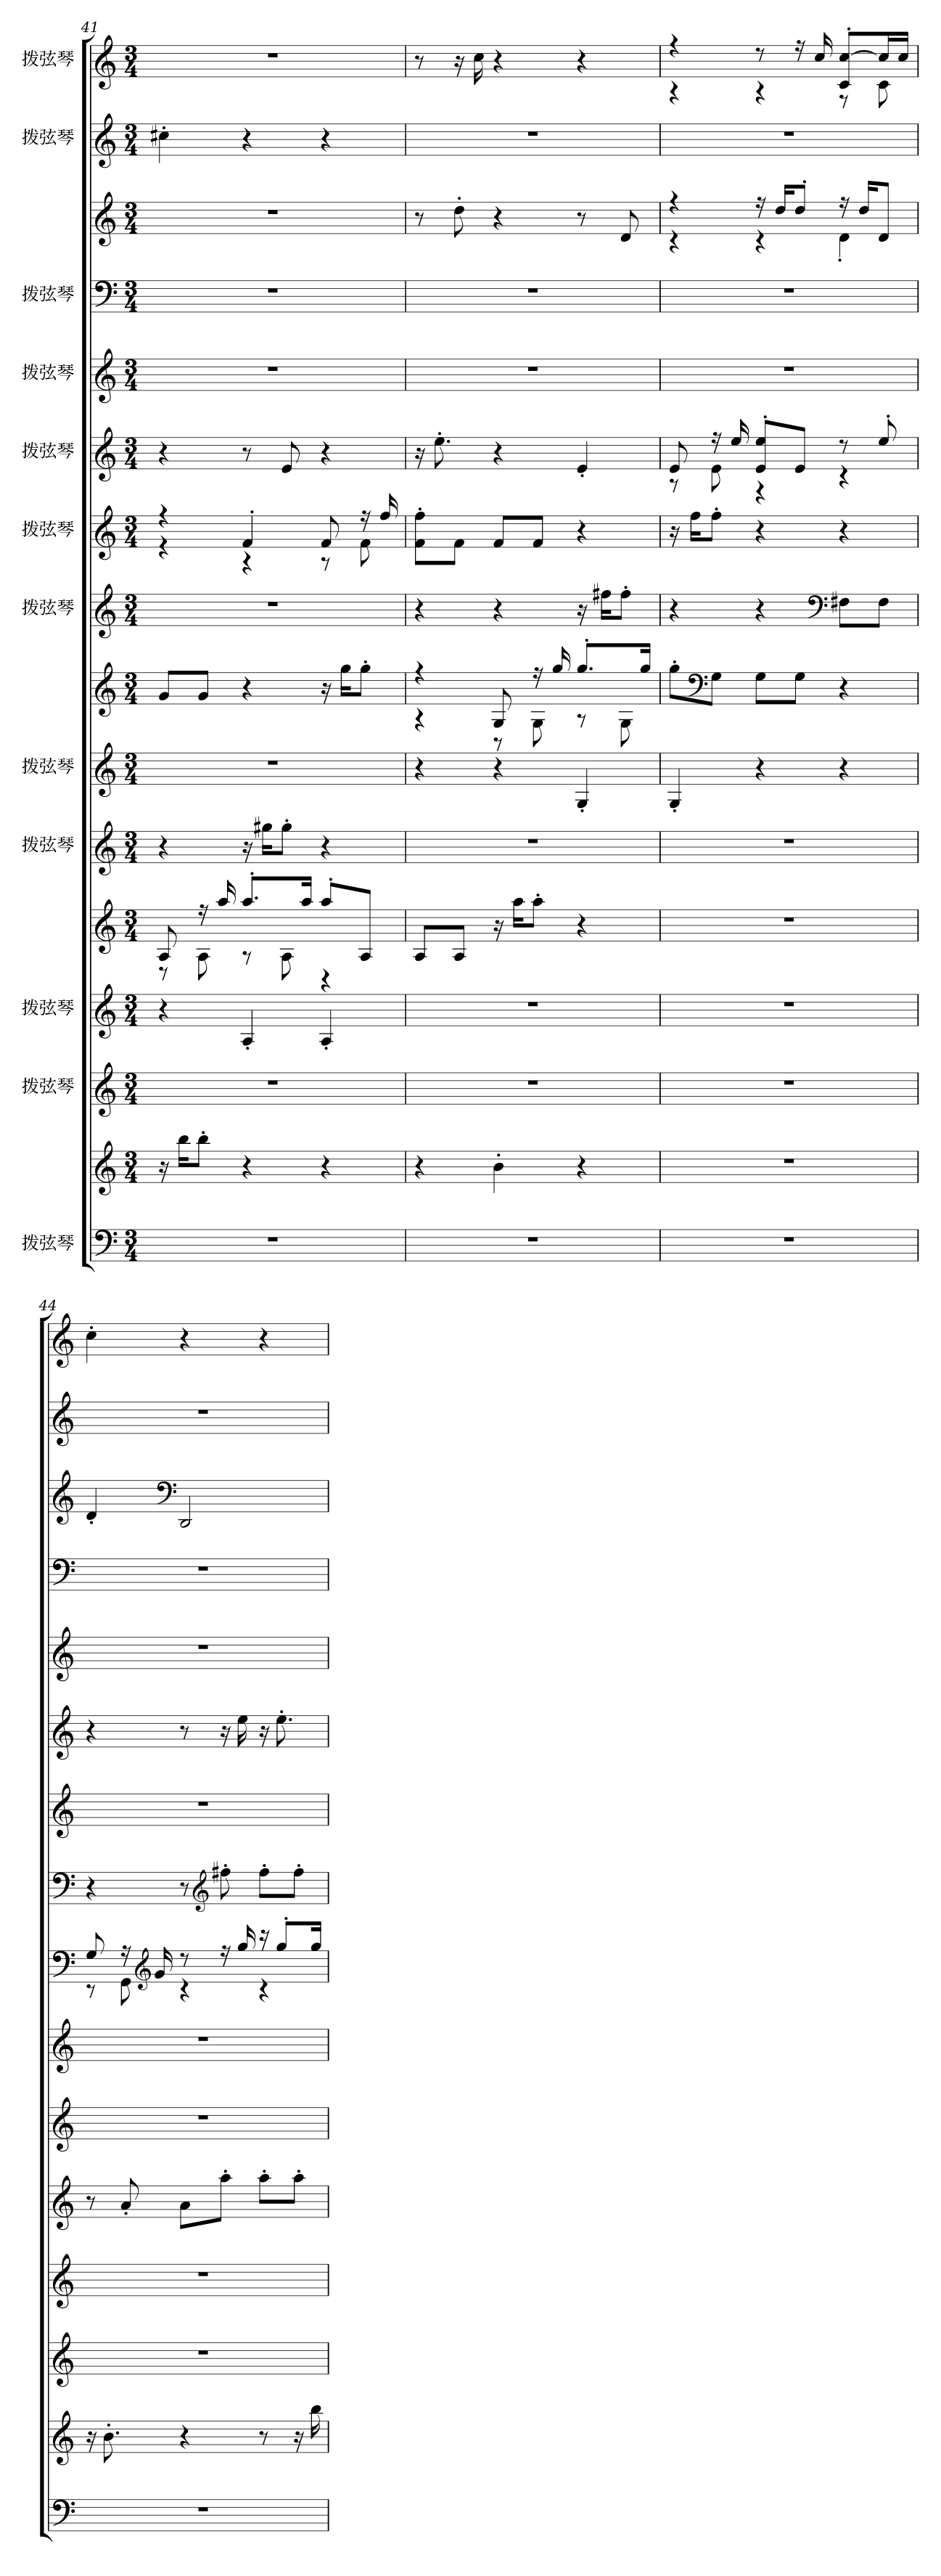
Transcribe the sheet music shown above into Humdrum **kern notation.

**kern	**kern	**kern	**kern	**kern	**kern	**kern	**kern	**kern	**kern	**kern	**kern	**kern	**kern	**kern	**kern
*part12	*part12	*part11	*part10	*part10	*part9	*part8	*part8	*part7	*part6	*part5	*part4	*part3	*part3	*part2	*part1
*staff16	*staff15	*staff14	*staff13	*staff12	*staff11	*staff10	*staff9	*staff8	*staff7	*staff6	*staff5	*staff4	*staff3	*staff2	*staff1
*I"拨弦琴	*	*I"拨弦琴	*I"拨弦琴	*	*I"拨弦琴	*I"拨弦琴	*	*I"拨弦琴	*I"拨弦琴	*I"拨弦琴	*I"拨弦琴	*I"拨弦琴	*	*I"拨弦琴	*I"拨弦琴
!!LO:PB:g=z
*clefF4	*clefG2	*clefG2	*clefG2	*clefG2	*clefG2	*clefG2	*clefG2	*clefG2	*clefG2	*clefG2	*clefG2	*clefF4	*clefG2	*clefG2	*clefG2
*k[]	*k[]	*k[]	*k[]	*k[]	*k[]	*k[]	*k[]	*k[]	*k[]	*k[]	*k[]	*k[]	*k[]	*k[]	*k[]
*M3/4	*M3/4	*M3/4	*M3/4	*M3/4	*M3/4	*M3/4	*M3/4	*M3/4	*M3/4	*M3/4	*M3/4	*M3/4	*M3/4	*M3/4	*M3/4
=41	=41	=41	=41	=41	=41	=41	=41	=41	=41	=41	=41	=41	=41	=41	=41
*	*	*	*	*^	*	*	*	*	*^	*	*	*	*	*	*
2.r	16r	2.r	4r	8A/	8r	4r	2.r	8g/L	2.r	4r	4r	4r	2.r	2.r	2.r	4cc#X'\	2.r
.	16bb\KL	.	.	.	.	.	.	.	.	.	.	.	.	.	.	.	.
.	8bb'\J	.	.	16r	8A\	.	.	8g/J	.	.	.	.	.	.	.	.	.
.	.	.	.	16aa/	.	.	.	.	.	.	.	.	.	.	.	.	.
.	4r	.	4A'/	8.aa'/L	8r	16r	.	4r	.	4f'/	4r	8r	.	.	.	4r	.
.	.	.	.	.	.	16gg#X\KL	.	.	.	.	.	.	.	.	.	.	.
.	.	.	.	.	8A\	8gg#'\J	.	.	.	.	.	8e/	.	.	.	.	.
.	.	.	.	16aa/Jk	.	.	.	.	.	.	.	.	.	.	.	.	.
.	4r	.	4A'/	8aa'/L	4r	4r	.	16r	.	8f/	8r	4r	.	.	.	4r	.
.	.	.	.	.	.	.	.	16gg\KL	.	.	.	.	.	.	.	.	.
.	.	.	.	8A/J	.	.	.	8gg'\J	.	16r	8f\	.	.	.	.	.	.
.	.	.	.	.	.	.	.	.	.	16ff/	.	.	.	.	.	.	.
*	*	*	*	*v	*v	*	*	*	*	*v	*v	*	*	*	*	*	*
=42	=42	=42	=42	=42	=42	=42	=42	=42	=42	=42	=42	=42	=42	=42	=42
*	*	*	*	*	*	*	*^	*	*	*	*	*	*	*	*
2.r	4r	2.r	2.r	8A/L	2.r	4r	4r	4r	4r	8f\' 8ff\'L	16r	2.r	2.r	8r	2.r	8r
.	.	.	.	.	.	.	.	.	.	.	8.ee'\	.	.	.	.	.
.	.	.	.	8A/J	.	.	.	.	.	8f\J	.	.	.	8dd'\	.	16r
.	.	.	.	.	.	.	.	.	.	.	.	.	.	.	.	16cc\
.	4b'\	.	.	16r	.	4r	8G/	8r	4r	8f/L	4r	.	.	4r	.	4r
.	.	.	.	16aa\KL	.	.	.	.	.	.	.	.	.	.	.	.
.	.	.	.	8aa'\J	.	.	16r	8G\	.	8f/J	.	.	.	.	.	.
.	.	.	.	.	.	.	16gg/	.	.	.	.	.	.	.	.	.
.	4r	.	.	4r	.	4G'/	8.gg'/L	8r	16r	4r	4e'/	.	.	8r	.	4r
.	.	.	.	.	.	.	.	.	16ff#X\KL	.	.	.	.	.	.	.
.	.	.	.	.	.	.	.	8G\	8ff#'\J	.	.	.	.	8d/	.	.
.	.	.	.	.	.	.	16gg/Jk	.	.	.	.	.	.	.	.	.
*	*	*	*	*	*	*	*v	*v	*	*	*	*	*	*	*	*
=43	=43	=43	=43	=43	=43	=43	=43	=43	=43	=43	=43	=43	=43	=43	=43
*	*	*	*	*	*	*	*	*	*	*^	*	*	*^	*	*^
2.r	2.r	2.r	2.r	2.r	2.r	4G'/	8gg'\L	4r	16r	8e/	8r	2.r	2.r	4r	4r	2.r	4r	4r
.	.	.	.	.	.	.	.	.	16ff\KL	.	.	.	.	.	.	.	.	.
*	*	*	*	*	*	*	*clefF4	*	*	*	*	*	*	*	*	*	*	*
.	.	.	.	.	.	.	8G\J	.	8ff'\J	16r	8e\	.	.	.	.	.	.	.
.	.	.	.	.	.	.	.	.	.	16ee/	.	.	.	.	.	.	.	.
.	.	.	.	.	.	4r	8G\L	4r	4r	8e/' 8ee/'L	4r	.	.	16r	4r	.	8r	4r
.	.	.	.	.	.	.	.	.	.	.	.	.	.	16dd/KL	.	.	.	.
.	.	.	.	.	.	.	8G\J	.	.	8e/J	.	.	.	8dd'/J	.	.	16r	.
.	.	.	.	.	.	.	.	.	.	.	.	.	.	.	.	.	16cc/	.
*	*	*	*	*	*	*	*	*clefF4	*	*	*	*	*	*	*	*	*	*
.	.	.	.	.	.	4r	4r	8F#X\L	4r	8r	4r	.	.	16r	4d'\	.	8c/' [8cc/'L	8r
.	.	.	.	.	.	.	.	.	.	.	.	.	.	16dd/KL	.	.	.	.
.	.	.	.	.	.	.	.	8F#\J	.	8ee'/	.	.	.	8d/J	.	.	16cc/L]	8c\
.	.	.	.	.	.	.	.	.	.	.	.	.	.	.	.	.	16cc/JJ	.
*	*	*	*	*	*	*	*	*	*	*v	*v	*	*	*v	*v	*	*v	*v
!!LO:PB:g=z
=44	=44	=44	=44	=44	=44	=44	=44	=44	=44	=44	=44	=44	=44	=44	=44
*	*	*	*	*	*	*	*^	*	*	*	*	*	*	*	*
2.r	16r	2.r	2.r	8r	2.r	2.r	8G/	8r	4r	2.r	4r	2.r	2.r	4d'/	2.r	4cc'\
.	8.b'\	.	.	.	.	.	.	.	.	.	.	.	.	.	.	.
.	.	.	.	8a'/	.	.	16r	8GG\	.	.	.	.	.	.	.	.
*	*	*	*	*	*	*	*clefG2	*	*	*	*	*	*	*	*	*
.	.	.	.	.	.	.	16g/	.	.	.	.	.	.	.	.	.
*	*	*	*	*	*	*	*	*	*	*	*	*	*	*clefF4	*	*
.	4r	.	.	8a\L	.	.	8r	4r	8r	.	8r	.	.	2DD/	.	4r
*	*	*	*	*	*	*	*	*	*clefG2	*	*	*	*	*	*	*
.	.	.	.	8aa'\J	.	.	16r	.	8ff#X'\	.	16r	.	.	.	.	.
.	.	.	.	.	.	.	16gg/	.	.	.	16ee\	.	.	.	.	.
.	8r	.	.	8aa'\L	.	.	16r	4r	8ff#'\L	.	16r	.	.	.	.	4r
.	.	.	.	.	.	.	8gg'/L	.	.	.	8.ee'\	.	.	.	.	.
.	16r	.	.	8aa'\J	.	.	.	.	8ff#'\J	.	.	.	.	.	.	.
.	16bb\	.	.	.	.	.	16gg/Jk	.	.	.	.	.	.	.	.	.
*	*	*	*	*	*	*	*v	*v	*	*	*	*	*	*	*	*
=	=	=	=	=	=	=	=	=	=	=	=	=	=	=	=
*-	*-	*-	*-	*-	*-	*-	*-	*-	*-	*-	*-	*-	*-	*-	*-
